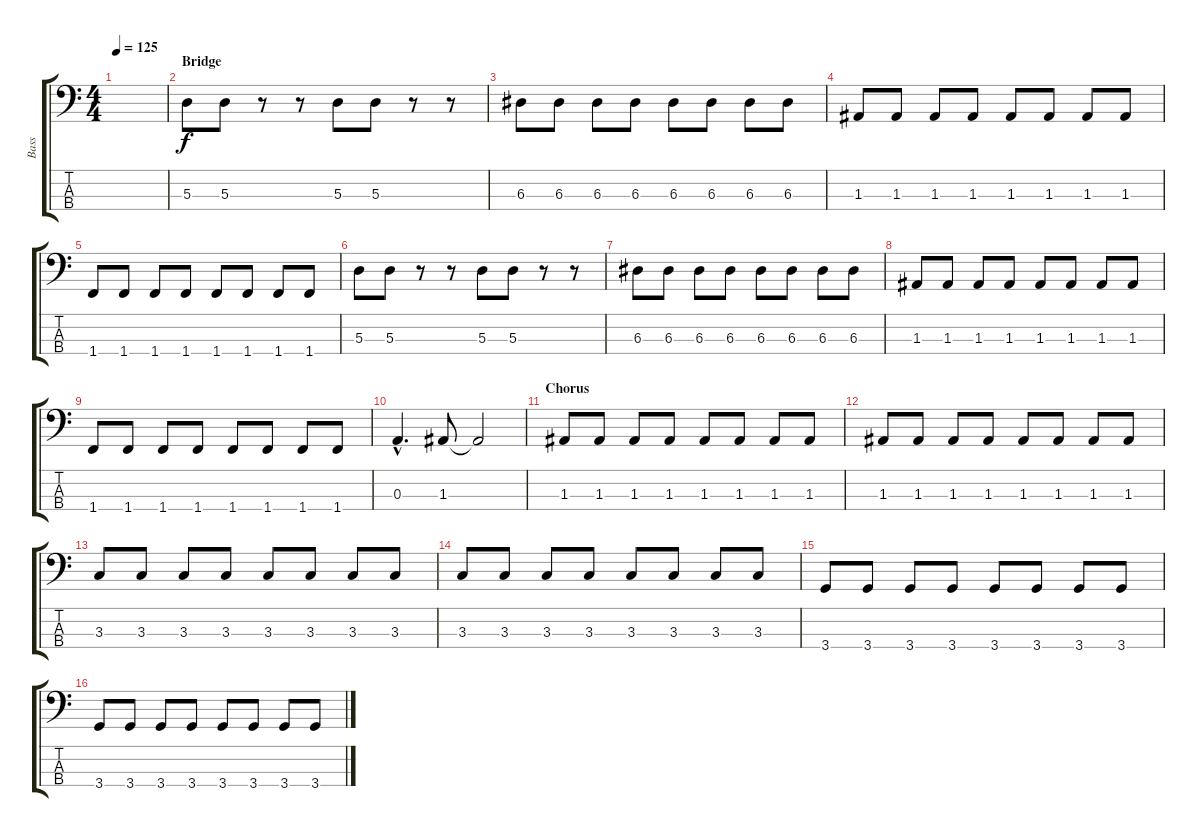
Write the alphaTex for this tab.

\track ("Bass" "Bass") {instrument electricbassfinger}
\staff {score tabs}
\tuning (G2 D2 A1 E1) {hide}
\ts (4 4)
\tempo 125
\clef f4
\ks c
|
\section ("" "Bridge")
5.3.8 5.3.8 r.8 r.8 5.3.8 5.3.8 r.8 r.8 |
6.3.8 6.3.8 6.3.8 6.3.8 6.3.8 6.3.8 6.3.8 6.3.8 |
1.3.8 1.3.8 1.3.8 1.3.8 1.3.8 1.3.8 1.3.8 1.3.8 |
1.4.8 1.4.8 1.4.8 1.4.8 1.4.8 1.4.8 1.4.8 1.4.8 |
5.3.8 5.3.8 r.8 r.8 5.3.8 5.3.8 r.8 r.8 |
6.3.8 6.3.8 6.3.8 6.3.8 6.3.8 6.3.8 6.3.8 6.3.8 |
1.3.8 1.3.8 1.3.8 1.3.8 1.3.8 1.3.8 1.3.8 1.3.8 |
1.4.8 1.4.8 1.4.8 1.4.8 1.4.8 1.4.8 1.4.8 1.4.8 |
0.3{hac}.4{d} 1.3.8 1.3{t}.2 |
\section ("" "Chorus")
1.3.8 1.3.8 1.3.8 1.3.8 1.3.8 1.3.8 1.3.8 1.3.8 |
1.3.8 1.3.8 1.3.8 1.3.8 1.3.8 1.3.8 1.3.8 1.3.8 |
3.3.8 3.3.8 3.3.8 3.3.8 3.3.8 3.3.8 3.3.8 3.3.8 |
3.3.8 3.3.8 3.3.8 3.3.8 3.3.8 3.3.8 3.3.8 3.3.8 |
3.4.8 3.4.8 3.4.8 3.4.8 3.4.8 3.4.8 3.4.8 3.4.8 |
3.4.8 3.4.8 3.4.8 3.4.8 3.4.8 3.4.8 3.4.8 3.4.8
